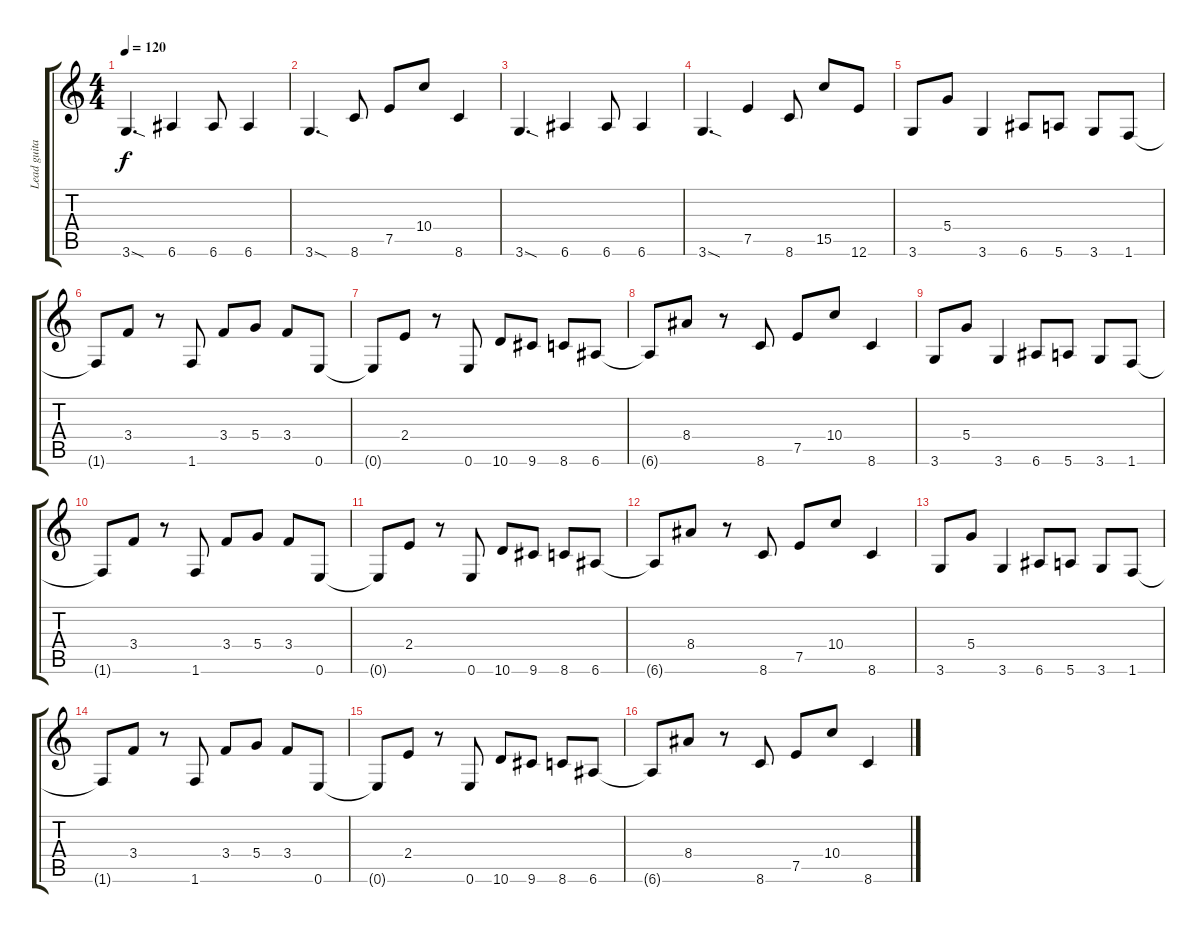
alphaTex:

\track ("Lead guitar" "Lead guita") {instrument distortionguitar}
\staff {score tabs}
\tuning (E4 B3 G3 D3 A2 E2) {hide}
\ts (4 4)
\tempo 120
\clef g2
\ks c
3.6{sod}.4{d dy f} 6.6.4 6.6.8 6.6.4 |
3.6{sod}.4{d} 8.6.8 7.5.8 10.4.8 8.6.4 |
3.6{sod}.4{d} 6.6.4 6.6.8 6.6.4 |
3.6{sod}.4{d} 7.5.4 8.6.8 15.5.8 12.6.8 |
3.6.8 5.4.8 3.6.4 6.6.8 5.6.8 3.6.8 1.6.8 |
1.6{t}.8 3.4.8 r.8 1.6.8 3.4.8 5.4.8 3.4.8 0.6.8 |
0.6{t}.8 2.4.8 r.8 0.6.8 10.6.8 9.6.8 8.6.8 6.6.8 |
6.6{t}.8 8.4.8 r.8 8.6.8 7.5.8 10.4.8 8.6.4 |
3.6.8 5.4.8 3.6.4 6.6.8 5.6.8 3.6.8 1.6.8 |
1.6{t}.8 3.4.8 r.8 1.6.8 3.4.8 5.4.8 3.4.8 0.6.8 |
0.6{t}.8 2.4.8 r.8 0.6.8 10.6.8 9.6.8 8.6.8 6.6.8 |
6.6{t}.8 8.4.8 r.8 8.6.8 7.5.8 10.4.8 8.6.4 |
3.6.8 5.4.8 3.6.4 6.6.8 5.6.8 3.6.8 1.6.8 |
1.6{t}.8 3.4.8 r.8 1.6.8 3.4.8 5.4.8 3.4.8 0.6.8 |
0.6{t}.8 2.4.8 r.8 0.6.8 10.6.8 9.6.8 8.6.8 6.6.8 |
6.6{t}.8 8.4.8 r.8 8.6.8 7.5.8 10.4.8 8.6.4
